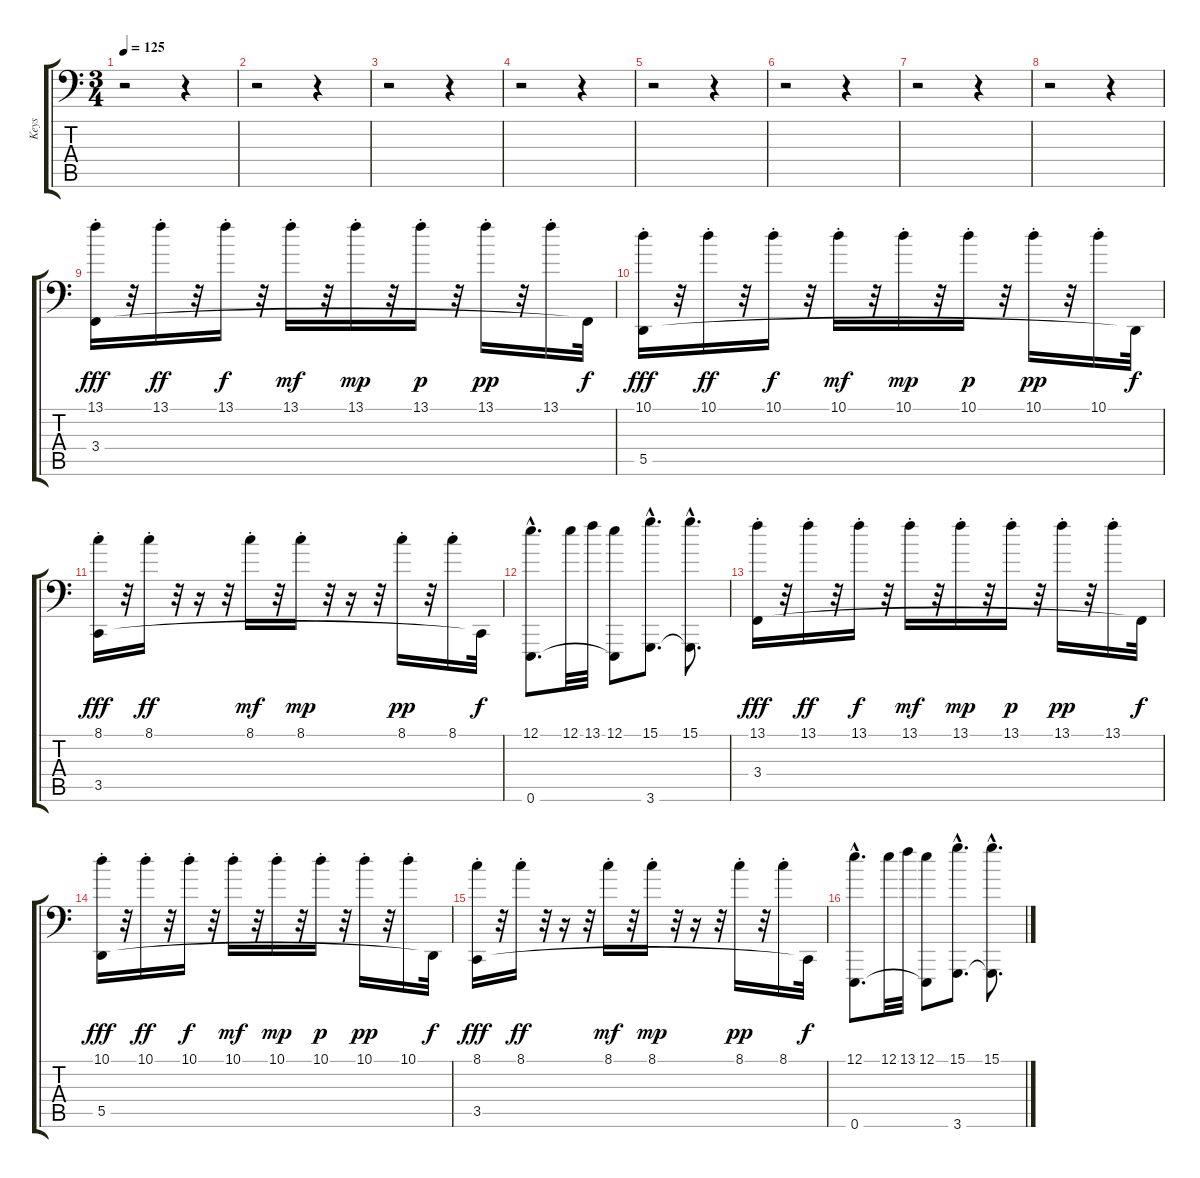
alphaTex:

\track ("Keys" "Keys") {instrument acousticgrandpiano}
\staff {score tabs}
\tuning (E4 B3 G3 D2 A1 E1) {hide}
\ts (3 4)
\tempo 125
\clef f4
\ks c
r.2{dy fff} r.4 |
r.2 r.4 |
r.2 r.4 |
r.2 r.4 |
r.2 r.4 |
r.2 r.4 |
r.2 r.4 |
r.2 r.4 |
(13.1{st} 3.4).16 r.32 13.1{st}.16{dy ff} r.32 13.1{st}.16{dy f} r.32 13.1{st}.16{dy mf} r.32 13.1{st}.16{dy mp} r.32 13.1{st}.16{dy p} r.32 13.1{st}.16{dy pp} r.32 13.1{st}.16 3.4{t}.32{dy f} |
(10.1{st} 5.5).16{dy fff} r.32 10.1{st}.16{dy ff} r.32 10.1{st}.16{dy f} r.32 10.1{st}.16{dy mf} r.32 10.1{st}.16{dy mp} r.32 10.1{st}.16{dy p} r.32 10.1{st}.16{dy pp} r.32 10.1{st}.16 5.5{t}.32{dy f} |
(8.1{st} 3.5).16{dy fff} r.32 8.1{st}.16{dy ff} r.32 r.16 r.32 8.1{st}.16{dy mf} r.32 8.1{st}.16{dy mp} r.32 r.16 r.32 8.1{st}.16{dy pp} r.32 8.1{st}.16 3.5{t}.32{dy f} |
(12.1{hac} 0.6{hac}).8{d} 12.1.32 13.1.32 (12.1 0.6{t}).8 (15.1{hac} 3.6{hac}).8{d} (15.1{hac} 3.6{hac t}).8{d} |
(13.1{st} 3.4).16{dy fff} r.32 13.1{st}.16{dy ff} r.32 13.1{st}.16{dy f} r.32 13.1{st}.16{dy mf} r.32 13.1{st}.16{dy mp} r.32 13.1{st}.16{dy p} r.32 13.1{st}.16{dy pp} r.32 13.1{st}.16 3.4{t}.32{dy f} |
(10.1{st} 5.5).16{dy fff} r.32 10.1{st}.16{dy ff} r.32 10.1{st}.16{dy f} r.32 10.1{st}.16{dy mf} r.32 10.1{st}.16{dy mp} r.32 10.1{st}.16{dy p} r.32 10.1{st}.16{dy pp} r.32 10.1{st}.16 5.5{t}.32{dy f} |
(8.1{st} 3.5).16{dy fff} r.32 8.1{st}.16{dy ff} r.32 r.16 r.32 8.1{st}.16{dy mf} r.32 8.1{st}.16{dy mp} r.32 r.16 r.32 8.1{st}.16{dy pp} r.32 8.1{st}.16 3.5{t}.32{dy f} |
(12.1{hac} 0.6{hac}).8{d} 12.1.32 13.1.32 (12.1 0.6{t}).8 (15.1{hac} 3.6{hac}).8{d} (15.1{hac} 3.6{hac t}).8{d}
